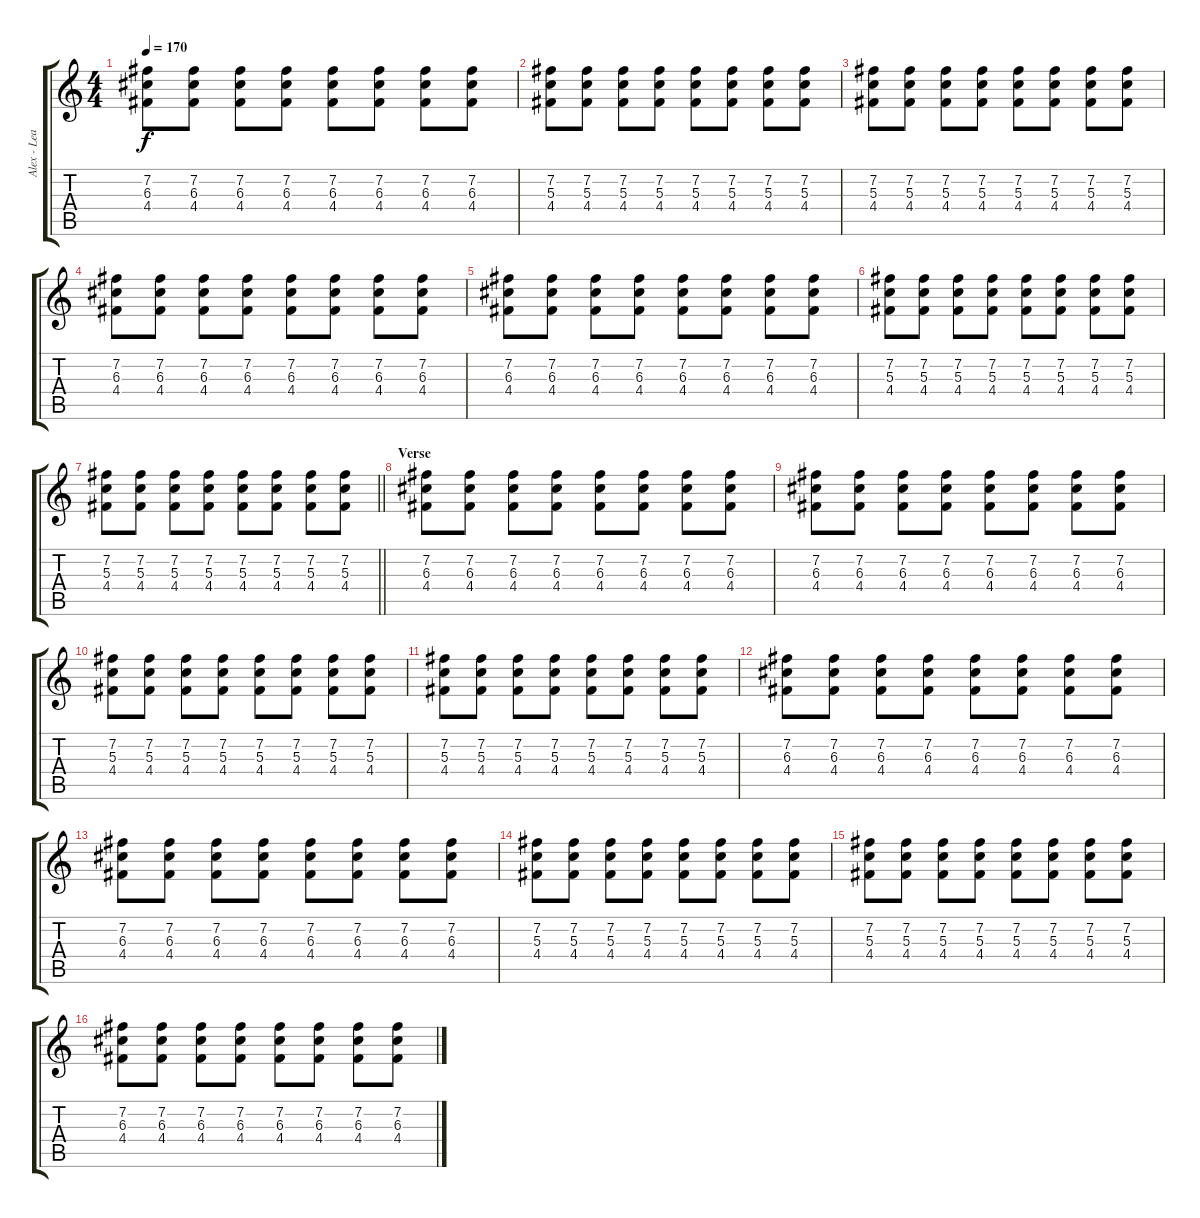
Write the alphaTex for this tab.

\track ("Alex - Lead Guitar" "Alex - Lea") {instrument distortionguitar}
\staff {score tabs}
\tuning (E4 B3 G3 D3 A2 E2) {hide}
\ts (4 4)
\tempo 170
\clef g2
\ks c
(7.2 6.3 4.4).8{dy f} (7.2 6.3 4.4).8 (7.2 6.3 4.4).8 (7.2 6.3 4.4).8 (7.2 6.3 4.4).8 (7.2 6.3 4.4).8 (7.2 6.3 4.4).8 (7.2 6.3 4.4).8 |
(7.2 5.3 4.4).8 (7.2 5.3 4.4).8 (7.2 5.3 4.4).8 (7.2 5.3 4.4).8 (7.2 5.3 4.4).8 (7.2 5.3 4.4).8 (7.2 5.3 4.4).8 (7.2 5.3 4.4).8 |
(7.2 5.3 4.4).8 (7.2 5.3 4.4).8 (7.2 5.3 4.4).8 (7.2 5.3 4.4).8 (7.2 5.3 4.4).8 (7.2 5.3 4.4).8 (7.2 5.3 4.4).8 (7.2 5.3 4.4).8 |
(7.2 6.3 4.4).8 (7.2 6.3 4.4).8 (7.2 6.3 4.4).8 (7.2 6.3 4.4).8 (7.2 6.3 4.4).8 (7.2 6.3 4.4).8 (7.2 6.3 4.4).8 (7.2 6.3 4.4).8 |
(7.2 6.3 4.4).8 (7.2 6.3 4.4).8 (7.2 6.3 4.4).8 (7.2 6.3 4.4).8 (7.2 6.3 4.4).8 (7.2 6.3 4.4).8 (7.2 6.3 4.4).8 (7.2 6.3 4.4).8 |
(7.2 5.3 4.4).8 (7.2 5.3 4.4).8 (7.2 5.3 4.4).8 (7.2 5.3 4.4).8 (7.2 5.3 4.4).8 (7.2 5.3 4.4).8 (7.2 5.3 4.4).8 (7.2 5.3 4.4).8 |
\barLineRight lightlight
(7.2 5.3 4.4).8 (7.2 5.3 4.4).8 (7.2 5.3 4.4).8 (7.2 5.3 4.4).8 (7.2 5.3 4.4).8 (7.2 5.3 4.4).8 (7.2 5.3 4.4).8 (7.2 5.3 4.4).8 |
\section ("" "Verse")
(7.2 6.3 4.4).8 (7.2 6.3 4.4).8 (7.2 6.3 4.4).8 (7.2 6.3 4.4).8 (7.2 6.3 4.4).8 (7.2 6.3 4.4).8 (7.2 6.3 4.4).8 (7.2 6.3 4.4).8 |
(7.2 6.3 4.4).8 (7.2 6.3 4.4).8 (7.2 6.3 4.4).8 (7.2 6.3 4.4).8 (7.2 6.3 4.4).8 (7.2 6.3 4.4).8 (7.2 6.3 4.4).8 (7.2 6.3 4.4).8 |
(7.2 5.3 4.4).8 (7.2 5.3 4.4).8 (7.2 5.3 4.4).8 (7.2 5.3 4.4).8 (7.2 5.3 4.4).8 (7.2 5.3 4.4).8 (7.2 5.3 4.4).8 (7.2 5.3 4.4).8 |
(7.2 5.3 4.4).8 (7.2 5.3 4.4).8 (7.2 5.3 4.4).8 (7.2 5.3 4.4).8 (7.2 5.3 4.4).8 (7.2 5.3 4.4).8 (7.2 5.3 4.4).8 (7.2 5.3 4.4).8 |
(7.2 6.3 4.4).8 (7.2 6.3 4.4).8 (7.2 6.3 4.4).8 (7.2 6.3 4.4).8 (7.2 6.3 4.4).8 (7.2 6.3 4.4).8 (7.2 6.3 4.4).8 (7.2 6.3 4.4).8 |
(7.2 6.3 4.4).8 (7.2 6.3 4.4).8 (7.2 6.3 4.4).8 (7.2 6.3 4.4).8 (7.2 6.3 4.4).8 (7.2 6.3 4.4).8 (7.2 6.3 4.4).8 (7.2 6.3 4.4).8 |
(7.2 5.3 4.4).8 (7.2 5.3 4.4).8 (7.2 5.3 4.4).8 (7.2 5.3 4.4).8 (7.2 5.3 4.4).8 (7.2 5.3 4.4).8 (7.2 5.3 4.4).8 (7.2 5.3 4.4).8 |
(7.2 5.3 4.4).8 (7.2 5.3 4.4).8 (7.2 5.3 4.4).8 (7.2 5.3 4.4).8 (7.2 5.3 4.4).8 (7.2 5.3 4.4).8 (7.2 5.3 4.4).8 (7.2 5.3 4.4).8 |
(7.2 6.3 4.4).8 (7.2 6.3 4.4).8 (7.2 6.3 4.4).8 (7.2 6.3 4.4).8 (7.2 6.3 4.4).8 (7.2 6.3 4.4).8 (7.2 6.3 4.4).8 (7.2 6.3 4.4).8
